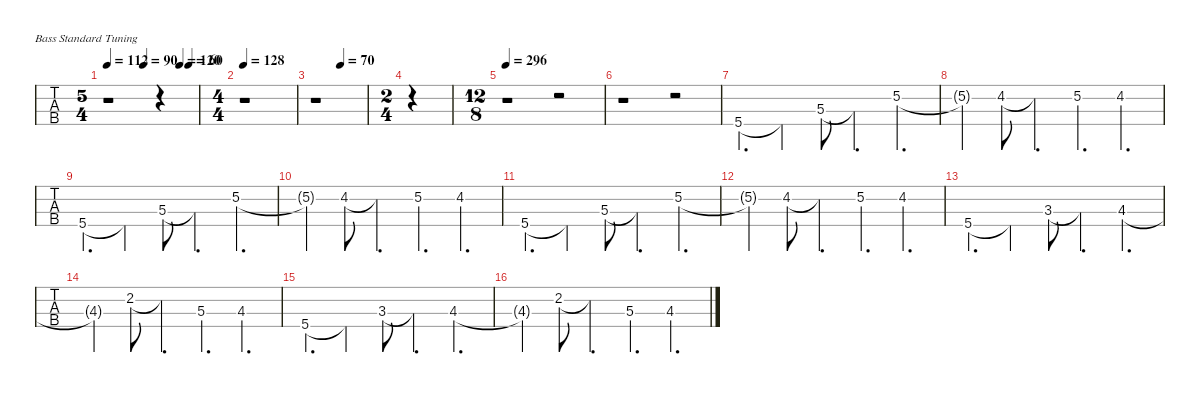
\hideDynamics
\bracketExtendMode nobrackets
\singleTrackTrackNamePolicy hidden
\multiTrackTrackNamePolicy hidden
\firstSystemTrackNameMode fullname
\firstSystemTrackNameOrientation horizontal
\otherSystemsTrackNameOrientation horizontal
\track ("Bass" "E-Bass") {instrument electricbassfinger}
\staff {tabs}
\tuning (G2 D2 A1 E1)
\ts (5 4)
\tempo 112
\tempo (90 0.4)
\tempo (120 0.8)
\tempo (60 0.9)
\clef f4
\ks c
r.1{dy ff} r.4 |
\ts (4 4)
\tempo 128
r.1 |
\tempo (70 0.5)
r.1 |
\ts (2 4)
|
\ts (12 8)
\tempo 296
r.1 r.2 |
r.1 r.2 |
5.4.4{d dy f} 5.4{t}.4 5.3.8 5.3{t}.4{d} 5.2.4{d} |
5.2{t}.4 4.2{acc #}.8 4.2{t acc #}.4{d} 5.2.4{d} 4.2{acc #}.4{d} |
5.4.4{d} 5.4{t}.4 5.3.8 5.3{t}.4{d} 5.2.4{d} |
5.2{t}.4 4.2{acc #}.8 4.2{t acc #}.4{d} 5.2.4{d} 4.2{acc #}.4{d} |
5.4.4{d} 5.4{t}.4 5.3.8 5.3{t}.4{d} 5.2.4{d} |
5.2{t}.4 4.2{acc #}.8 4.2{t acc #}.4{d} 5.2.4{d} 4.2{acc #}.4{d} |
5.4.4{d} 5.4{t}.4 3.3.8 3.3{t}.4{d} 4.3{acc #}.4{d} |
4.3{t acc #}.4 2.2.8 2.2{t}.4{d} 5.3.4{d} 4.3{acc #}.4{d} |
5.4.4{d} 5.4{t}.4 3.3.8 3.3{t}.4{d} 4.3{acc #}.4{d} |
4.3{t acc #}.4 2.2.8 2.2{t}.4{d} 5.3.4{d} 4.3{acc #}.4{d}
